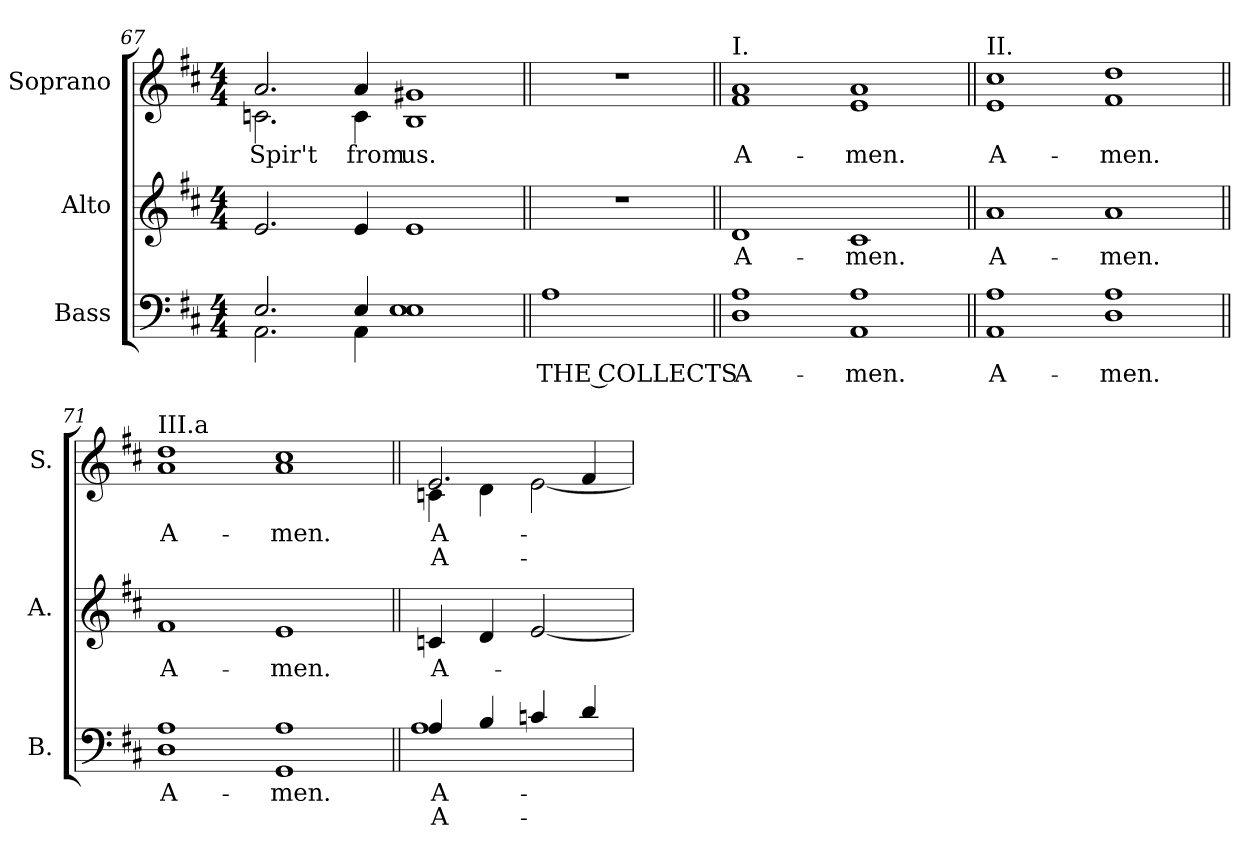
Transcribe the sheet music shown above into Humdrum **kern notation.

**kern	**text	**text	**kern	**text	**kern	**text	**text
*part3	*part3	*part3	*part2	*part2	*part1	*part1	*part1
*staff3	*staff3	*staff3	*staff2	*staff2	*staff1	*staff1	*staff1
*I"Bass	*	*	*I"Alto	*	*I"Soprano	*	*
*I'B.	*	*	*I'A.	*	*I'S.	*	*
*clefF4	*	*	*clefG2	*	*clefG2	*	*
*k[f#c#]	*	*	*k[f#c#]	*	*k[f#c#]	*	*
*D:	*	*	*D:	*	*D:	*	*
*M4/4	*	*	*M4/4	*	*M4/4	*	*
=67	=67	=67	=67	=67	=67	=67	=67
*^	*	*	*	*	*^	*	*
!	!	!	!	!	!	!	!	!LO:LY:b:color=#000000	!
2.Ei/	2.AAi\	.	.	2.ei/	.	2.ai/	2.cni\	Spir't	.
!	!	!	!	!	!	!	!	!LO:LY:b:color=#000000	!
4Ei/	4AAi\	.	.	4ei/	.	4ai/	4ci\	from	.
!	!	!	!	!	!	!	!	!LO:LY:b:color=#000000	!
1Ei 1Ei	1ryy	.	.	1ei	.	1g#Xi	1Bi	us.	.
*v	*v	*	*	*	*	*v	*v	*	*
!!LO:LB:g=z
=68||	=68||	=68||	=68||	=68||	=68||	=68||	=68||
*^	*	*	*	*	*^	*	*
!	!	!LO:LY:b:color=#000000	!	!	!	!	!	!	!
*v	*v	*	*	*	*	*v	*v	*	*
1Ai	THE COLLECTS	.	1r	.	1r	.	.
=69||	=69||	=69||	=69||	=69||	=69||	=69||	=69||
!	!LO:LY:b:color=#000000	!	!	!	!	!	!
!	!	!	!	!LO:LY:b:color=#000000	!	!	!
!	!	!	!	!	!LO:TX:a:t=I.	!	!
!	!	!	!	!	!	!LO:LY:b:color=#000000	!
1Di 1Ai	A-	.	1di	A-	1f#i 1ai	A-	.
!	!LO:LY:b:color=#000000	!	!	!	!	!	!
!	!	!	!	!LO:LY:b:color=#000000	!	!	!
!	!	!	!	!	!	!LO:LY:b:color=#000000	!
1AAi 1Ai	-men.	.	1c#i	-men.	1ei 1ai	-men.	.
=70||	=70||	=70||	=70||	=70||	=70||	=70||	=70||
!	!LO:LY:b:color=#000000	!	!	!	!	!	!
!	!	!	!	!LO:LY:b:color=#000000	!	!	!
!	!	!	!	!	!LO:TX:a:t=II.	!	!
!	!	!	!	!	!	!LO:LY:b:color=#000000	!
1AAi 1Ai	A-	.	1ai	A-	1ei 1cc#i	A-	.
!	!LO:LY:b:color=#000000	!	!	!	!	!	!
!	!	!	!	!LO:LY:b:color=#000000	!	!	!
!	!	!	!	!	!	!LO:LY:b:color=#000000	!
1Di 1Ai	-men.	.	1ai	-men.	1f#i 1ddi	-men.	.
=71||	=71||	=71||	=71||	=71||	=71||	=71||	=71||
!	!LO:LY:b:color=#000000	!	!	!	!	!	!
!	!	!	!	!LO:LY:b:color=#000000	!	!	!
!	!	!	!	!	!LO:TX:a:t=III.a	!	!
!	!	!	!	!	!	!LO:LY:b:color=#000000	!
1Di 1Ai	A-	.	1f#i	A-	1ai 1ddi	A-	.
!	!LO:LY:b:color=#000000	!	!	!	!	!	!
!	!	!	!	!LO:LY:b:color=#000000	!	!	!
!	!	!	!	!	!	!LO:LY:b:color=#000000	!
1GGi 1Ai	-men.	.	1ei	-men.	1ai 1cc#i	-men.	.
!!LO:LB:g=z
=72||	=72||	=72||	=72||	=72||	=72||	=72||	=72||
!	!LO:LY:a:color=#000000	!LO:LY:b:color=#000000	!	!	!	!	!
*^	*	*	*	*	*	*	*
!	!	!	!	!	!LO:LY:b:color=#000000	!	!	!
!	!	!	!	!	!	!LO:TX:a:t=III.b*	!	!
!	!	!	!	!	!	!	!LO:LY:a:color=#000000	!LO:LY:b:color=#000000
*	*	*	*	*	*	*^	*	*
4Ai/	1Ai	A-	-A-	4cni/	A-	2.ei/	4cni\	-A-	A-
4Bi/	.	.	.	4di/	.	.	4di\	.	.
4cni/	.	.	.	[2ei/	.	.	[2ei\	.	.
4di/	.	.	.	.	.	4f#i/	.	.	.
*v	*v	*	*	*	*	*v	*v	*	*
=	=	=	=	=	=	=	=
*-	*-	*-	*-	*-	*-	*-	*-
